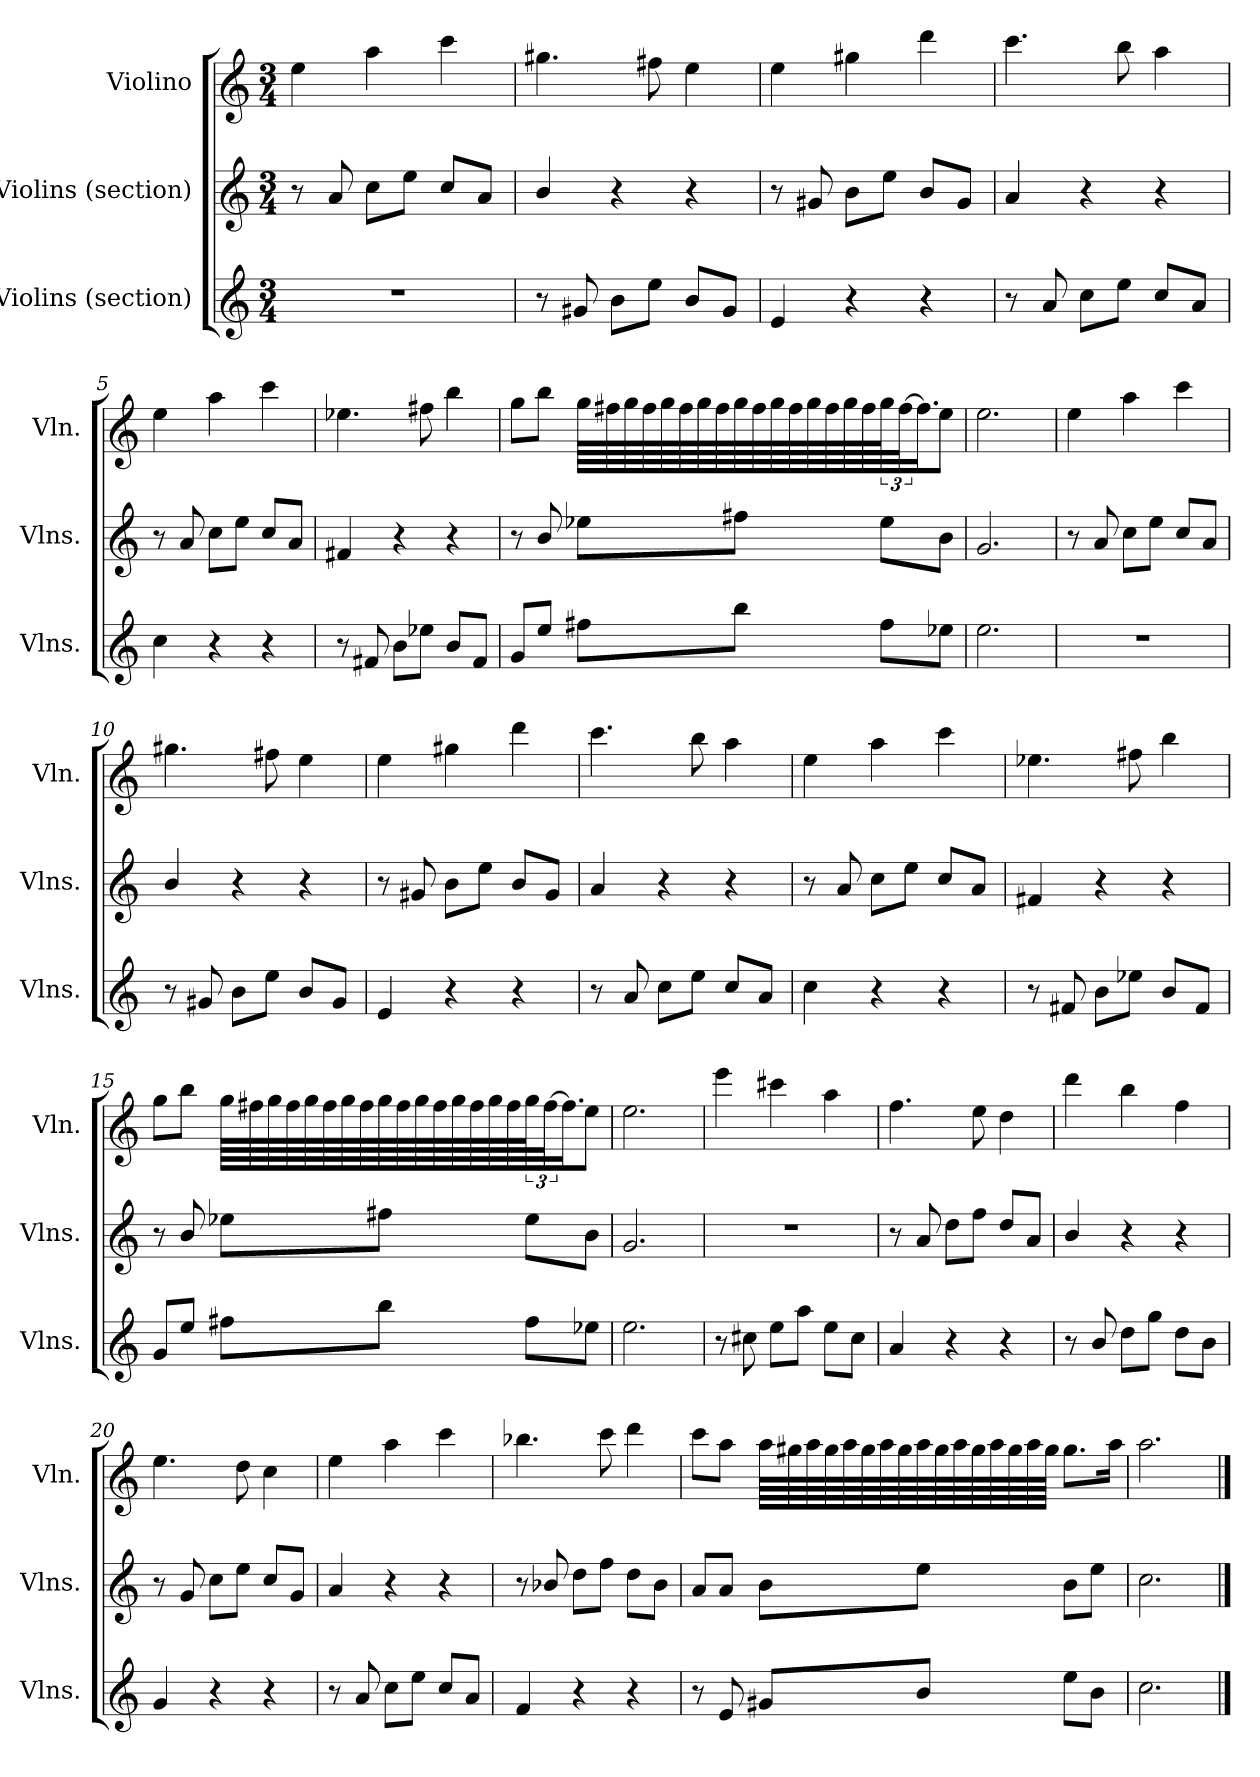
**kern	**kern	**kern
*part3	*part2	*part1
*staff3	*staff2	*staff1
*I"Violins (section)	*I"Violins (section)	*I"Violino
*I'Vlns.	*I'Vlns.	*I'Vln.
*clefG2	*clefG2	*clefG2
*k[]	*k[]	*k[]
*M3/4	*M3/4	*M3/4
*MM46	*MM46	*MM46
=1	=1	=1
2.r	8r	4ee\
.	8a/	.
.	8cc\L	4aa\
.	8ee\J	.
.	8cc/L	4ccc\
.	8a/J	.
=2	=2	=2
8r	4b/	4.gg#X\
8g#X/	.	.
8b\L	4r	.
8ee\J	.	8ff#X\
8b/L	4r	4ee\
8g#/J	.	.
=3	=3	=3
4e/	8r	4ee\
.	8g#X/	.
4r	8b\L	4gg#X\
.	8ee\J	.
4r	8b/L	4ddd\
.	8g#/J	.
=4	=4	=4
8r	4a/	4.ccc\
8a/	.	.
8cc\L	4r	.
8ee\J	.	8bb\
8cc/L	4r	4aa\
8a/J	.	.
!!LO:LB:g=z
=5	=5	=5
4cc\	8r	4ee\
.	8a/	.
4r	8cc\L	4aa\
.	8ee\J	.
4r	8cc/L	4ccc\
.	8a/J	.
=6	=6	=6
8r	4f#X/	4.ee-X\
8f#X/	.	.
8b\L	4r	.
8ee-X\J	.	8ff#X\
8b/L	4r	4bb\
8f#/J	.	.
!!LO:LB:g=z
=7	=7	=7
8g/L	8r	8gg\L
8ee/J	8b/	8bb\J
8ff#X\L	8ee-X\L	64gg\LLLL
.	.	64ff#X\
.	.	64gg\
.	.	64ff#\
.	.	64gg\
.	.	64ff#\
.	.	64gg\
.	.	64ff#\
*	*	*MM39
8bb\J	8ff#X\J	64gg\
.	.	64ff#\
.	.	64gg\
.	.	64ff#\
.	.	64gg\
.	.	64ff#\
.	.	64gg\
.	.	64ff#\
8ff#\L	8ee-\L	96gg\J
.	.	[48ff#\J
.	.	16.ff#\J]
8ee-X\J	8b\J	8ee\J
=8	=8	=8
2.ee\	2.g/	2.ee\
!!LO:LB:g=z
=9	=9	=9
*	*	*MM46
2.r	8r	4ee\
.	8a/	.
.	8cc\L	4aa\
.	8ee\J	.
.	8cc/L	4ccc\
.	8a/J	.
=10	=10	=10
8r	4b/	4.gg#X\
8g#X/	.	.
8b\L	4r	.
8ee\J	.	8ff#X\
8b/L	4r	4ee\
8g#/J	.	.
=11	=11	=11
4e/	8r	4ee\
.	8g#X/	.
4r	8b\L	4gg#X\
.	8ee\J	.
4r	8b/L	4ddd\
.	8g#/J	.
=12	=12	=12
8r	4a/	4.ccc\
8a/	.	.
8cc\L	4r	.
8ee\J	.	8bb\
8cc/L	4r	4aa\
8a/J	.	.
=13	=13	=13
4cc\	8r	4ee\
.	8a/	.
4r	8cc\L	4aa\
.	8ee\J	.
4r	8cc/L	4ccc\
.	8a/J	.
!!LO:PB:g=z
=14	=14	=14
8r	4f#X/	4.ee-X\
8f#X/	.	.
8b\L	4r	.
8ee-X\J	.	8ff#X\
8b/L	4r	4bb\
8f#/J	.	.
=15	=15	=15
8g/L	8r	8gg\L
8ee/J	8b/	8bb\J
8ff#X\L	8ee-X\L	64gg\LLLL
.	.	64ff#X\
.	.	64gg\
.	.	64ff#\
.	.	64gg\
.	.	64ff#\
.	.	64gg\
.	.	64ff#\
*	*	*MM39
8bb\J	8ff#X\J	64gg\
.	.	64ff#\
.	.	64gg\
.	.	64ff#\
.	.	64gg\
.	.	64ff#\
.	.	64gg\
.	.	64ff#\
8ff#\L	8ee-\L	96gg\J
.	.	[48ff#\J
.	.	16.ff#\J]
8ee-X\J	8b\J	8ee\J
!!LO:LB:g=z
=16	=16	=16
2.ee\	2.g/	2.ee\
=17	=17	=17
*	*	*MM45
8r	2.r	4eee\
8cc#X\	.	.
8ee\L	.	4ccc#X\
8aa\J	.	.
8ee\L	.	4aa\
8cc#\J	.	.
=18	=18	=18
4a/	8r	4.ff\
.	8a/	.
4r	8dd\L	.
.	8ff\J	8ee\
4r	8dd/L	4dd\
.	8a/J	.
=19	=19	=19
8r	4b/	4ddd\
8b/	.	.
8dd\L	4r	4bb\
8gg\J	.	.
8dd\L	4r	4ff\
8b\J	.	.
=20	=20	=20
4g/	8r	4.ee\
.	8g/	.
4r	8cc\L	.
.	8ee\J	8dd\
4r	8cc/L	4cc\
.	8g/J	.
=21	=21	=21
8r	4a/	4ee\
8a/	.	.
8cc\L	4r	4aa\
8ee\J	.	.
8cc/L	4r	4ccc\
8a/J	.	.
!!LO:LB:g=z
=22	=22	=22
4f/	8r	4.bb-X\
.	8b-X/	.
4r	8dd\L	.
.	8ff\J	8ccc\
4r	8dd\L	4ddd\
.	8b-\J	.
=23	=23	=23
8r	8a/L	8ccc\L
8e/	8a/J	8aa\J
8g#X/L	8b\L	64aa\LLLL
.	.	64gg#X\
.	.	64aa\
.	.	64gg#\
.	.	64aa\
.	.	64gg#\
.	.	64aa\
.	.	64gg#\
*	*	*MM40
8b/J	8ee\J	64aa\
.	.	64gg#\
.	.	64aa\
.	.	64gg#\
.	.	64aa\
.	.	64gg#\
.	.	64aa\
.	.	64gg#\JJJJ
*	*	*MM37
8ee\L	8b\L	8.gg#\L
8b\J	8ee\J	.
*	*	*MM32
.	.	16aa\Jk
!!LO:LB:g=z
=24	=24	=24
*	*	*MM50
2.cc\	2.cc\	2.aa\
==	==	==
*-	*-	*-
